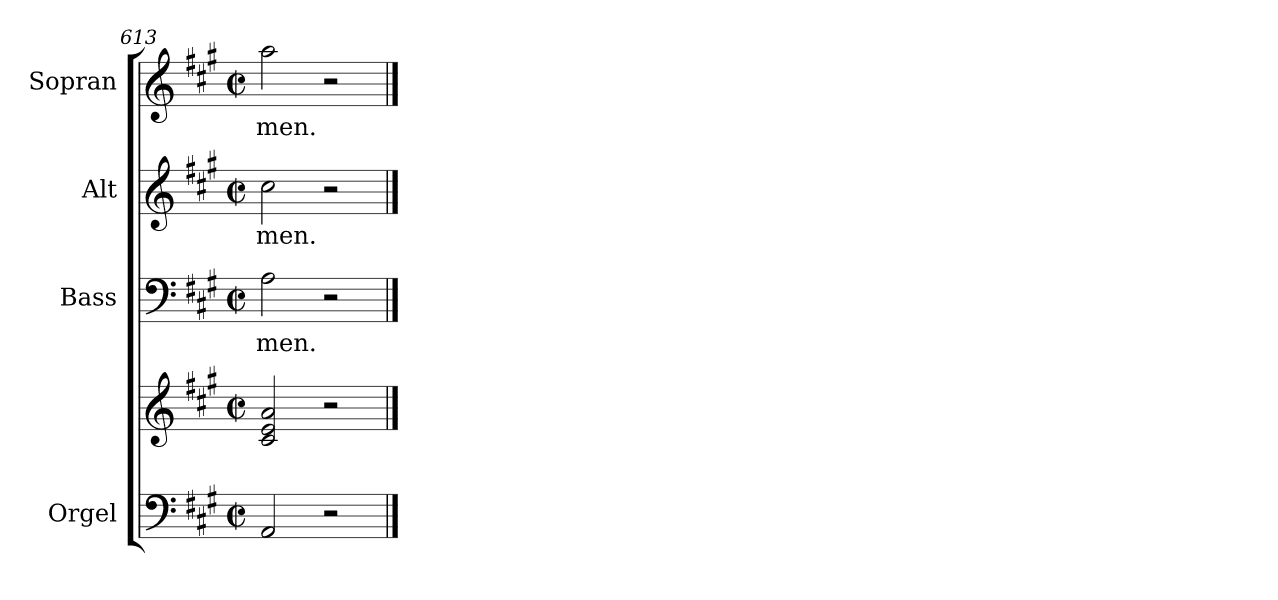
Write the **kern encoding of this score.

**kern	**kern	**kern	**text	**kern	**text	**kern	**text
*part4	*part4	*part3	*part3	*part2	*part2	*part1	*part1
*staff5	*staff4	*staff3	*staff3	*staff2	*staff2	*staff1	*staff1
*I"Orgel	*	*I"Bass	*	*I"Alt	*	*I"Sopran	*
*I'Org.	*	*I'B.	*	*I'A.	*	*I'S.	*
*clefF4	*clefG2	*clefF4	*	*clefG2	*	*clefG2	*
*k[f#c#g#]	*k[f#c#g#]	*k[f#c#g#]	*	*k[f#c#g#]	*	*k[f#c#g#]	*
*A:	*A:	*A:	*	*A:	*	*A:	*
*M2/2	*M2/2	*M2/2	*	*M2/2	*	*M2/2	*
*met(c|)	*met(c|)	*met(c|)	*	*met(c|)	*	*met(c|)	*
=613	=613	=613	=613	=613	=613	=613	=613
!	!	!	!LO:LY:b	!	!LO:LY:b	!	!LO:LY:b
2AA/	2c#/ 2e/ 2a/	2A\	-men.	2cc#\	-men.	2aa\	-men.
2r	2r	2r	.	2r	.	2r	.
==	==	==	==	==	==	==	==
*-	*-	*-	*-	*-	*-	*-	*-
